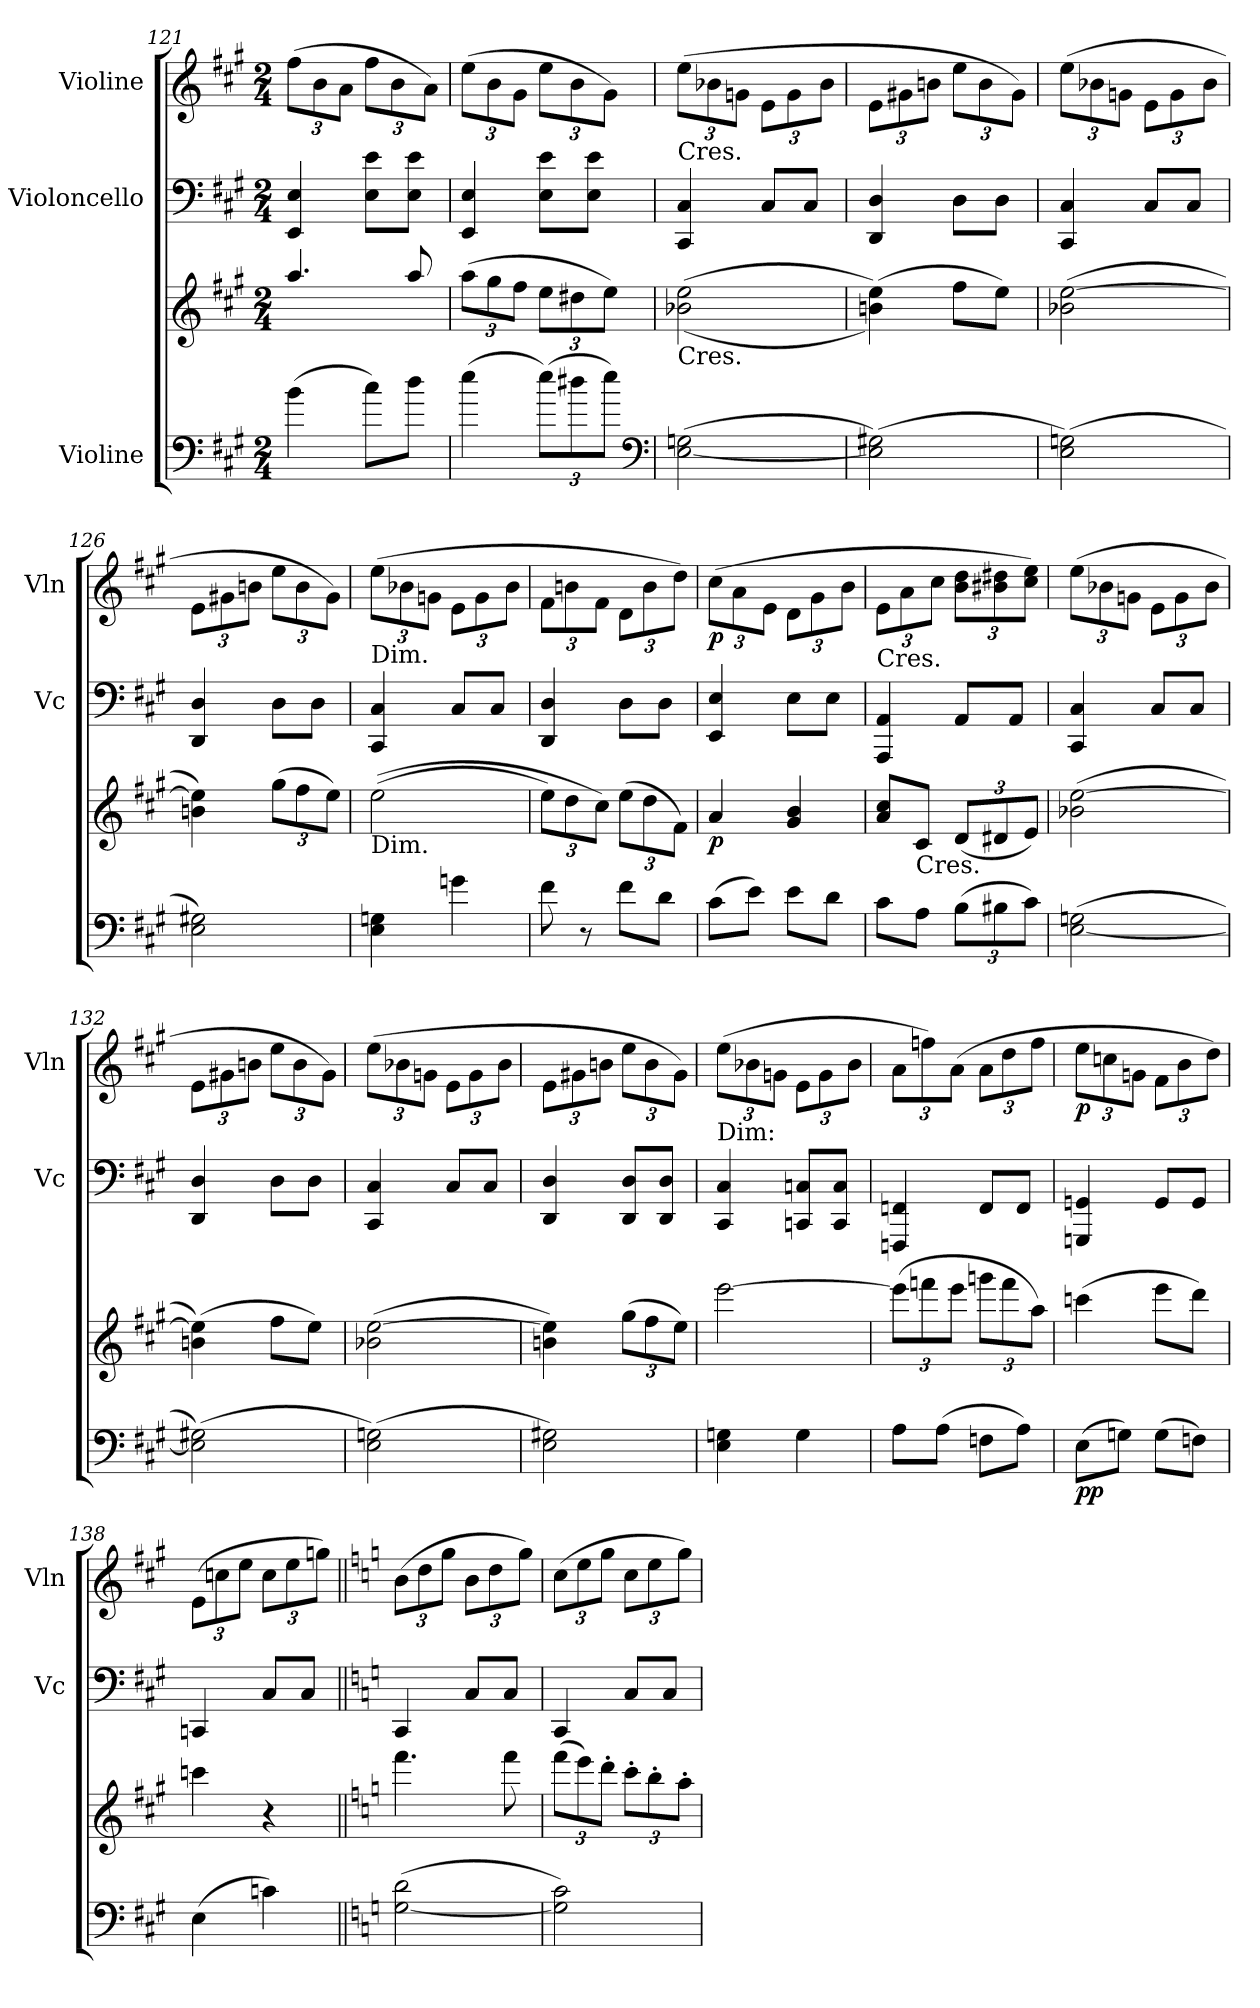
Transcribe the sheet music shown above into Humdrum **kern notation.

**kern	**kern	**dynam	**kern	**kern	**dynam
*part3	*part3	*part3	*part2	*part1	*part1
*staff4	*staff3	*staff3/4	*staff2	*staff1	*staff1
*I"Violine	*	*	*I"Violoncello	*I"Violine	*
*	*	*	*I'Vc	*I'Vln	*
*clefF4	*clefG2	*	*clefF4	*clefG2	*
*k[f#c#g#]	*k[f#c#g#]	*	*k[f#c#g#]	*k[f#c#g#]	*
*M2/4	*M2/4	*	*M2/4	*M2/4	*
*	*	*	*	*Xbrackettup	*
=121	=121	=121	=121	=121	=121
(>4b\	4.aa/	.	4EE/ 4E/	(>12ff#\L	.
.	.	.	.	12b\	.
.	.	.	.	12a\J	.
8cc#\L)	.	.	8E\ 8e\L	12ff#\L	.
.	.	.	.	12b\	.
8dd\J	8aa/	.	8E\ 8e\J	.	.
.	.	.	.	12a\J)	.
=122	=122	=122	=122	=122	=122
*	*Xbrackettup	*	*	*	*
(>4ee\	(<12aa\L	.	4EE/ 4E/	(>12ee\L	.
.	12gg#\	.	.	12b\	.
.	12ff#\J	.	.	12g#\J	.
*Xbrackettup	*	*	*	*	*
(>12ee\L)	12ee\L	.	8E\ 8e\L	12ee\L	.
12dd#X\	12dd#X\	.	.	12b\	.
.	.	.	8E\ 8e\J	.	.
12ee\J)	12ee\J)	.	.	12g#\J)	.
*clefF4	*	*	*	*	*
=123	=123	=123	=123	=123	=123
!	!	!	!	!LO:TX:b:t=Cres.	!
!	!LO:TX:b:t=Cres.	!	!	!	!
(>[2E\ 2Gn\	(>(>2b-X\ 2ee\	.	4CC#/ 4C#/	(>12ee\L	.
.	.	.	.	12b-X\	.
.	.	.	.	12gn\J	.
.	.	.	8C#/L	12e\L	.
.	.	.	.	12g\	.
.	.	.	8C#/J	.	.
.	.	.	.	12b-\J	.
=124	=124	=124	=124	=124	=124
(<2E]\ 2G#X\)	(>4bn\ 4ee\))	.	4DD/ 4D/	12e\L	.
.	.	.	.	12g#X\	.
.	.	.	.	12bn\J	.
.	8ff#\L	.	8D\L	12ee\L	.
.	.	.	.	12b\	.
.	8ee\J)	.	8D\J	.	.
.	.	.	.	12g#\J)	.
=125	=125	=125	=125	=125	=125
(<2E\ 2Gn\)	(<2b-X\ [2ee\	.	4CC#/ 4C#/	(>12ee\L	.
.	.	.	.	12b-X\	.
.	.	.	.	12gn\J	.
.	.	.	8C#/L	12e\L	.
.	.	.	.	12g\	.
.	.	.	8C#/J	.	.
.	.	.	.	12b-\J	.
=126	=126	=126	=126	=126	=126
2E\ 2G#X\)	4bn\ 4ee]\)	.	4DD/ 4D/	12e\L	.
.	.	.	.	12g#X\	.
.	.	.	.	12bn\J	.
.	(>12gg#\L	.	8D\L	12ee\L	.
.	12ff#\	.	.	12b\	.
.	.	.	8D\J	.	.
.	12ee\J)	.	.	12g#\J)	.
=127	=127	=127	=127	=127	=127
!	!	!	!	!LO:TX:b:t=Dim.	!
!	!LO:TX:b:t=Dim.	!	!	!	!
4E\ 4Gn\	(>(>2ee\	.	4CC#/ 4C#/	(>12ee\L	.
.	.	.	.	12b-X\	.
.	.	.	.	12gn\J	.
4gn\	.	.	8C#/L	12e\L	.
.	.	.	.	12g\	.
.	.	.	8C#/J	.	.
.	.	.	.	12b-\J	.
=128	=128	=128	=128	=128	=128
8f#\	12ee\L)	.	4DD/ 4D/	12f#\L	.
.	12dd\	.	.	12bn\	.
8r	.	.	.	.	.
.	12cc#\J)	.	.	12f#\J	.
8f#\L	(>12ee\L	.	8D\L	12d\L	.
.	12dd\	.	.	12b\	.
8d\J	.	.	8D\J	.	.
.	12f#\J)	.	.	12dd\J)	.
=129	=129	=129	=129	=129	=129
!	!	!LO:DY:b	!	!	!LO:DY:b
(>8c#\L	4a/	p	4EE/ 4E/	(>12cc#\L	p
.	.	.	.	12a\	.
8e\J)	.	.	.	.	.
.	.	.	.	12e\J	.
8e\L	4g#/ 4b/	.	8E\L	12d\L	.
.	.	.	.	12g#\	.
8d\J	.	.	8E\J	.	.
.	.	.	.	12b\J	.
=130	=130	=130	=130	=130	=130
!	!	!	!	!LO:TX:b:t=Cres.	!
8c#\L	8a/ 8cc#/L	.	4AAA/ 4AA/	12e\L	.
.	.	.	.	12a\	.
!	!LO:TX:b:t=Cres.	!	!	!	!
8A\J	8c#/J	.	.	.	.
.	.	.	.	12cc#\J	.
(>12B\L	(<12d/L	.	8AA/L	12b\ 12dd\L	.
12B#X\	12d#X/	.	.	12b#X\ 12dd#X\	.
.	.	.	8AA/J	.	.
12c#\J)	12e/J)	.	.	12cc#\ 12ee\J)	.
=131	=131	=131	=131	=131	=131
(>[2E\ 2Gn\	(<2b-X\ [2ee\	.	4CC#/ 4C#/	(>12ee\L	.
.	.	.	.	12b-X\	.
.	.	.	.	12gn\J	.
.	.	.	8C#/L	12e\L	.
.	.	.	.	12g\	.
.	.	.	8C#/J	.	.
.	.	.	.	12b-\J	.
=132	=132	=132	=132	=132	=132
(<2E]\ 2G#X\)	(>4bn\ 4ee]\)	.	4DD/ 4D/	12e\L	.
.	.	.	.	12g#X\	.
.	.	.	.	12bn\J	.
.	8ff#\L	.	8D\L	12ee\L	.
.	.	.	.	12b\	.
.	8ee\J)	.	8D\J	.	.
.	.	.	.	12g#\J)	.
=133	=133	=133	=133	=133	=133
(<2E\ 2Gn\)	(<2b-X\ [2ee\	.	4CC#/ 4C#/	(>12ee\L	.
.	.	.	.	12b-X\	.
.	.	.	.	12gn\J	.
.	.	.	8C#/L	12e\L	.
.	.	.	.	12g\	.
.	.	.	8C#/J	.	.
.	.	.	.	12b-\J	.
=134	=134	=134	=134	=134	=134
2E\ 2G#X\)	4bn\ 4ee]\)	.	4DD/ 4D/	12e\L	.
.	.	.	.	12g#X\	.
.	.	.	.	12bn\J	.
.	(>12gg#\L	.	8DD/ 8D/L	12ee\L	.
.	12ff#\	.	.	12b\	.
.	.	.	8DD/ 8D/J	.	.
.	12ee\J)	.	.	12g#\J)	.
=135	=135	=135	=135	=135	=135
!	!	!	!	!LO:TX:b:t=Dim&colon;	!
!	!	!LO:DY:b	!	!	!
4E\ 4Gn\	[2eee\	dim:	4CC#/ 4C#/	(>12ee\L	.
.	.	.	.	12b-X\	.
.	.	.	.	12gn\J	.
4G\	.	.	8CCn/ 8Cn/L	12e\L	.
.	.	.	.	12g\	.
.	.	.	8CC/ 8C/J	.	.
.	.	.	.	12b-\J	.
=136	=136	=136	=136	=136	=136
8A\L	(<12eee\L]	.	4FFFn/ 4FFn/	12a\L	.
.	12fffn\	.	.	12ffn\)	.
(>8A\J	.	.	.	.	.
.	12eee\J	.	.	(>12a\J	.
8Fn\L	12gggn\L	.	8FF/L	12a\L	.
.	12fff\	.	.	12dd\	.
8A\J)	.	.	8FF/J	.	.
.	12aa\J)	.	.	12ff\J	.
=137	=137	=137	=137	=137	=137
!	!	!LO:DY:b=2	!	!	!
!	!	!LO:DY:n=1:b	!	!	!LO:DY:b
(>8E\L	(<4cccn\	p p	4GGGn/ 4GGn/	12ee\L	p
.	.	.	.	12ccn\	.
8Gn\J)	.	.	.	.	.
.	.	.	.	12gn\J	.
(>8G\L	8eee\L	.	8GG/L	12f#\L	.
.	.	.	.	12b\	.
8Fn\J)	8ddd\J)	.	8GG/J	.	.
.	.	.	.	12dd\J)	.
=138	=138	=138	=138	=138	=138
(>4E\	4cccn\	.	4CCn/	(>12e\L	.
.	.	.	.	12ccn\	.
.	.	.	.	12ee\J	.
4cn\)	4r	.	8C#/L	12cc\L	.
.	.	.	.	12ee\	.
.	.	.	8C#/J	.	.
.	.	.	.	12ggn\J)	.
=139||	=139||	=139||	=139||	=139||	=139||
*k[]	*k[]	*	*k[]	*k[]	*
(<[2G\ 2d\	4.fff\	.	4CC/	(>12b\L	.
.	.	.	.	12dd\	.
.	.	.	.	12gg\J	.
.	.	.	8C/L	12b\L	.
.	.	.	.	12dd\	.
.	8fff\	.	8C/J	.	.
.	.	.	.	12gg\J)	.
=140	=140	=140	=140	=140	=140
2G]\ 2c\)	(<12fff\L	.	4CC/	(>12cc\L	.
.	12eee\)	.	.	12ee\	.
.	12ddd'\J	.	.	12gg\J	.
.	12ccc'\L	.	8C/L	12cc\L	.
.	12bb'\	.	.	12ee\	.
.	.	.	8C/J	.	.
.	12aa'\J	.	.	12gg\J)	.
=	=	=	=	=	=
*-	*-	*-	*-	*-	*-
